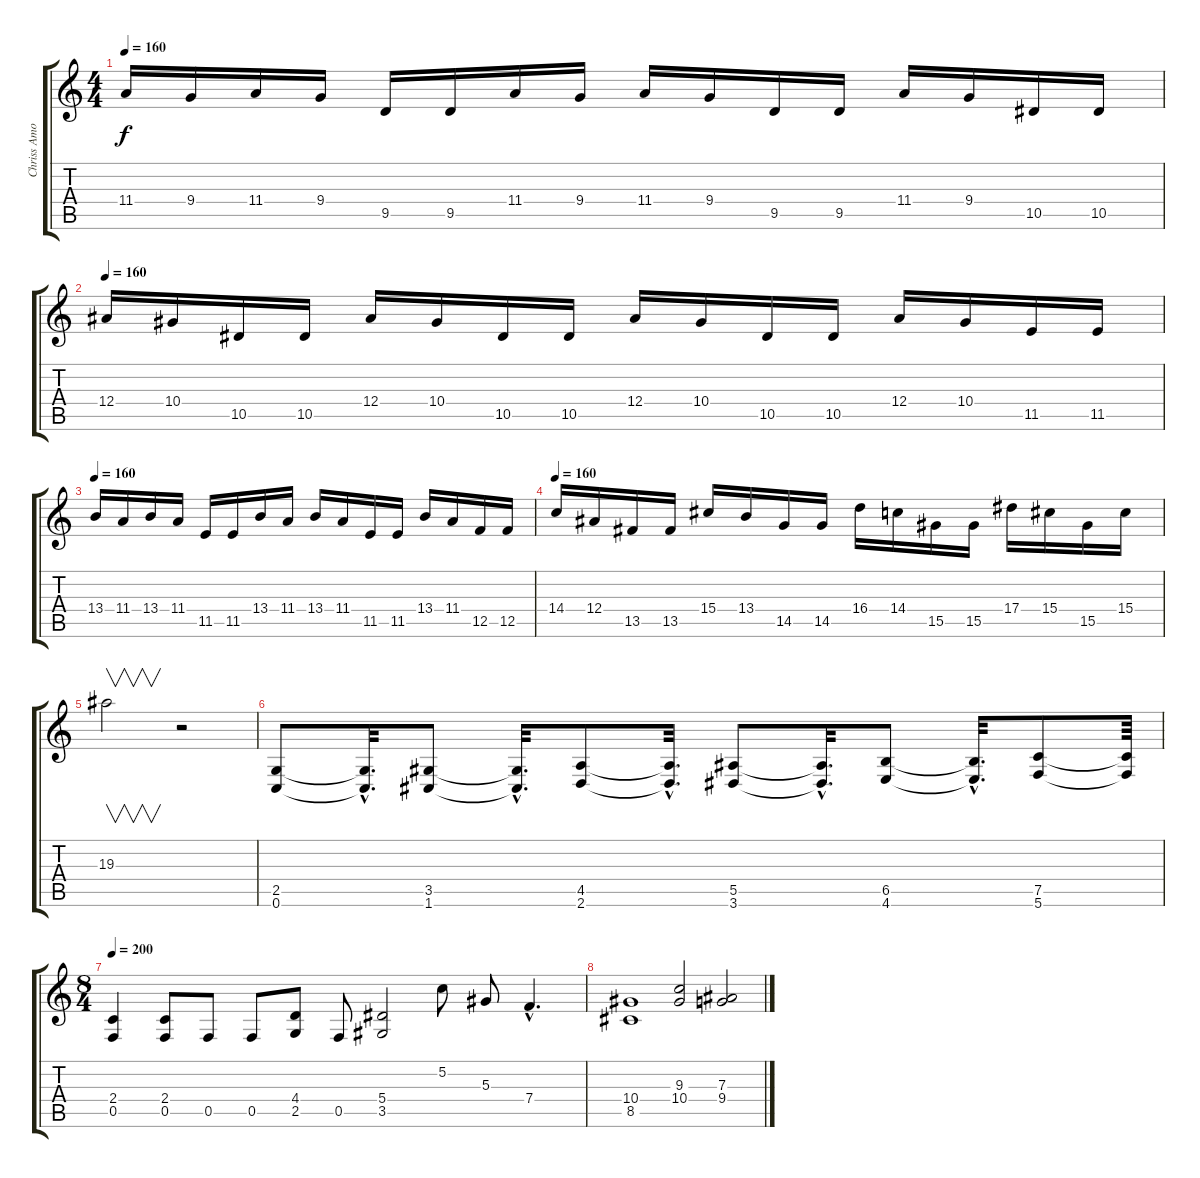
\track ("Chriss Amott" "Chriss Amo") {instrument distortionguitar}
\staff {score tabs}
\tuning (C4 G3 Eb3 Bb2 F2 C2) {hide}
\ts (4 4)
\tempo 160
\clef g2
\ks c
11.4.16{dy f} 9.4.16 11.4.16 9.4.16 9.5.16 9.5.16 11.4.16 9.4.16 11.4.16 9.4.16 9.5.16 9.5.16 11.4.16 9.4.16 10.5.16 10.5.16 |
\tempo 160
12.4.16 10.4.16 10.5.16 10.5.16 12.4.16 10.4.16 10.5.16 10.5.16 12.4.16 10.4.16 10.5.16 10.5.16 12.4.16 10.4.16 11.5.16 11.5.16 |
\tempo 160
13.4.16 11.4.16 13.4.16 11.4.16 11.5.16 11.5.16 13.4.16 11.4.16 13.4.16 11.4.16 11.5.16 11.5.16 13.4.16 11.4.16 12.5.16 12.5.16 |
\tempo 160
14.4.16 12.4.16 13.5.16 13.5.16 15.4.16 13.4.16 14.5.16 14.5.16 16.4.16 14.4.16 15.5.16 15.5.16 17.4.16 15.4.16 15.5.16 15.4.16 |
19.3.2{v} r.2 |
(2.5 0.6).8 (2.5{hac t} 0.6{hac t}).32{d} (3.5 1.6).8 (3.5{hac t} 1.6{hac t}).32{d} (4.5 2.6).8 (4.5{hac t} 2.6{hac t}).32{d} (5.5 3.6).8 (5.5{hac t} 3.6{hac t}).32{d} (6.5 4.6).8 (6.5{hac t} 4.6{hac t}).32{d} (7.5 5.6).8 (7.5{t} 5.6{t}).64 |
\ts (8 4)
\tempo 200
(2.4 0.5).4{instrument distortionguitar} (2.4 0.5).8 0.5.8 0.5.8 (4.4 2.5).8 0.5.8 (5.4 3.5).2 5.2.8 5.3.8 7.4{hac}.4{d} |
(10.4 8.5).1 (9.3 10.4).2 (7.3 9.4).2
